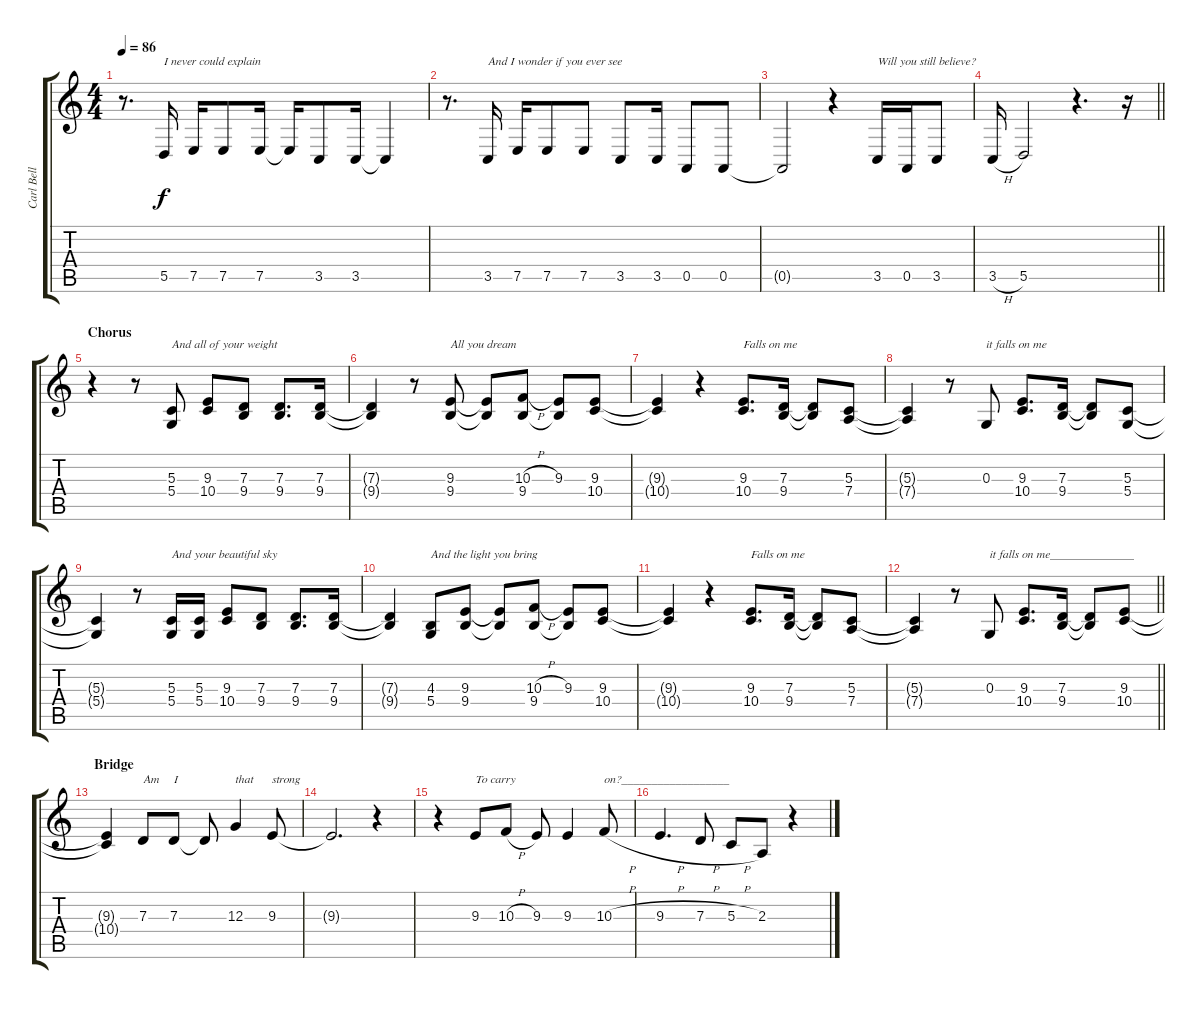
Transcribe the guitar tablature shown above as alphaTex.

\track ("Carl Bell (Backing Vocals)" "Carl Bell ") {instrument harmonica}
\staff {score tabs}
\tuning (E4 B3 G3 D3 A2 E2) {hide}
\ts (4 4)
\tempo 86
\clef g2
\ks c
r.8{d dy f} 5.5.16{txt "I never could explain"} 7.5.16 7.5.8 7.5.16 7.5{t}.16 3.5.8 3.5.16 3.5{t}.4 |
r.8{d} 3.5.16{txt "And I wonder if you ever see"} 7.5.16 7.5.8 7.5.8 3.5.8 3.5.16 0.5.8 0.5.8 |
0.5{t}.2 r.4 3.5.16{txt "Will you still believe?"} 0.5.16 3.5.8 |
\barLineRight lightlight
3.5{h}.16 5.5.2 r.4{d} r.16 |
\section ("" "Chorus")
r.4 r.8 (5.3 5.4).8{txt "And all of your weight" volume 16 instrument harmonica} (9.3 10.4).8 (7.3 9.4).8 (7.3 9.4).8{d} (7.3 9.4).16 |
(7.3{t} 9.4{t}).4 r.8 (9.3 9.4).8{txt "All you dream"} (9.3{t} 9.4{t}).8 (10.3{h} 9.4).8 (9.3 9.4{t}).8 (9.3 10.4).8 |
(9.3{t} 10.4{t}).4 r.4 (9.3 10.4).8{d txt "Falls on me"} (7.3 9.4).16 (7.3{t} 9.4{t}).8 (5.3 7.4).8 |
(5.3{t} 7.4{t}).4 r.8 0.3.8{txt "it falls on me"} (9.3 10.4).8{d} (7.3 9.4).16 (7.3{t} 9.4{t}).8 (5.3 5.4).8 |
(5.3{t} 5.4{t}).4 r.8 (5.3 5.4).16{txt "And your beautiful sky"} (5.3 5.4).16 (9.3 10.4).8 (7.3 9.4).8 (7.3 9.4).8{d} (7.3 9.4).16 |
(7.3{t} 9.4{t}).4 (4.3 5.4).8{txt "And the light you bring"} (9.3 9.4).8 (9.3{t} 9.4{t}).8 (10.3{h} 9.4).8 (9.3 9.4{t}).8 (9.3 10.4).8 |
(9.3{t} 10.4{t}).4 r.4 (9.3 10.4).8{d txt "Falls on me"} (7.3 9.4).16 (7.3{t} 9.4{t}).8 (5.3 7.4).8 |
\barLineRight lightlight
(5.3{t} 7.4{t}).4 r.8 0.3.8{txt "it falls on me______________"} (9.3 10.4).8{d} (7.3 9.4).16 (7.3{t} 9.4{t}).8 (9.3 10.4).8 |
\section ("" "Bridge")
(9.3{t} 10.4{t}).4 7.3.8{txt "Am"} 7.3.8{txt "I"} 7.3{t}.8 12.3.4{txt "that"} 9.3.8{txt "strong"} |
9.3{t}.2{d} r.4 |
r.4 9.3.8{txt "To carry"} 10.3{h}.8 9.3.8 9.3.4 10.3{h}.8{txt "on?__________________"} |
9.3{h}.4{d} 7.3{h}.8 5.3{h}.8 2.3.8 r.4
